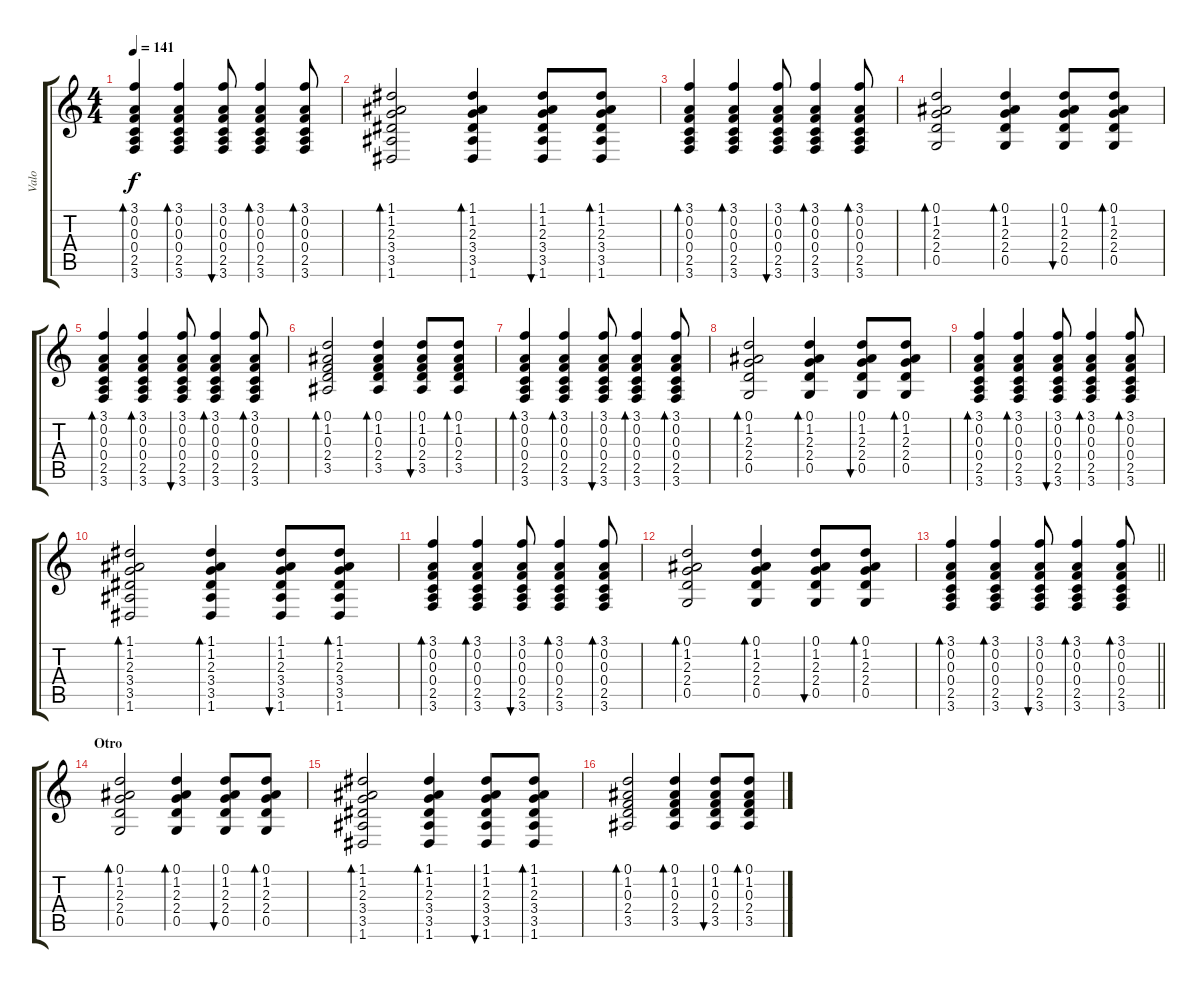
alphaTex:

\track ("Valo" "Valo") {instrument acousticguitarsteel}
\staff {score tabs}
\tuning (D4 A3 F3 C3 G2 D2) {hide}
\ts (4 4)
\tempo 141
\clef g2
\ks c
(3.1 0.2 0.3 0.4 2.5 3.6).4{bd 60 dy f} (3.1 0.2 0.3 0.4 2.5 3.6).4{bd 60} (3.1 0.2 0.3 0.4 2.5 3.6).8{bu 60} (3.1 0.2 0.3 0.4 2.5 3.6).4{bd 60} (3.1 0.2 0.3 0.4 2.5 3.6).8{bd 60} |
(1.1 1.2 2.3 3.4 3.5 1.6).2{bd 60} (1.1 1.2 2.3 3.4 3.5 1.6).4{bd 60} (1.1 1.2 2.3 3.4 3.5 1.6).8{bu 60} (1.1 1.2 2.3 3.4 3.5 1.6).8{bd 60} |
(3.1 0.2 0.3 0.4 2.5 3.6).4{bd 60} (3.1 0.2 0.3 0.4 2.5 3.6).4{bd 60} (3.1 0.2 0.3 0.4 2.5 3.6).8{bu 60} (3.1 0.2 0.3 0.4 2.5 3.6).4{bd 60} (3.1 0.2 0.3 0.4 2.5 3.6).8{bd 60} |
(0.1 1.2 2.3 2.4 0.5).2{bd 60} (0.1 1.2 2.3 2.4 0.5).4{bd 60} (0.1 1.2 2.3 2.4 0.5).8{bu 60} (0.1 1.2 2.3 2.4 0.5).8{bd 60} |
(3.1 0.2 0.3 0.4 2.5 3.6).4{bd 60} (3.1 0.2 0.3 0.4 2.5 3.6).4{bd 60} (3.1 0.2 0.3 0.4 2.5 3.6).8{bu 60} (3.1 0.2 0.3 0.4 2.5 3.6).4{bd 60} (3.1 0.2 0.3 0.4 2.5 3.6).8{bd 60} |
(0.1 1.2 0.3 2.4 3.5).2{bd 60} (0.1 1.2 0.3 2.4 3.5).4{bd 60} (0.1 1.2 0.3 2.4 3.5).8{bu 60} (0.1 1.2 0.3 2.4 3.5).8{bd 60} |
(3.1 0.2 0.3 0.4 2.5 3.6).4{bd 60} (3.1 0.2 0.3 0.4 2.5 3.6).4{bd 60} (3.1 0.2 0.3 0.4 2.5 3.6).8{bu 60} (3.1 0.2 0.3 0.4 2.5 3.6).4{bd 60} (3.1 0.2 0.3 0.4 2.5 3.6).8{bd 60} |
(0.1 1.2 2.3 2.4 0.5).2{bd 60} (0.1 1.2 2.3 2.4 0.5).4{bd 60} (0.1 1.2 2.3 2.4 0.5).8{bu 60} (0.1 1.2 2.3 2.4 0.5).8{bd 60} |
(3.1 0.2 0.3 0.4 2.5 3.6).4{bd 60} (3.1 0.2 0.3 0.4 2.5 3.6).4{bd 60} (3.1 0.2 0.3 0.4 2.5 3.6).8{bu 60} (3.1 0.2 0.3 0.4 2.5 3.6).4{bd 60} (3.1 0.2 0.3 0.4 2.5 3.6).8{bd 60} |
(1.1 1.2 2.3 3.4 3.5 1.6).2{bd 60} (1.1 1.2 2.3 3.4 3.5 1.6).4{bd 60} (1.1 1.2 2.3 3.4 3.5 1.6).8{bu 60} (1.1 1.2 2.3 3.4 3.5 1.6).8{bd 60} |
(3.1 0.2 0.3 0.4 2.5 3.6).4{bd 60} (3.1 0.2 0.3 0.4 2.5 3.6).4{bd 60} (3.1 0.2 0.3 0.4 2.5 3.6).8{bu 60} (3.1 0.2 0.3 0.4 2.5 3.6).4{bd 60} (3.1 0.2 0.3 0.4 2.5 3.6).8{bd 60} |
(0.1 1.2 2.3 2.4 0.5).2{bd 60} (0.1 1.2 2.3 2.4 0.5).4{bd 60} (0.1 1.2 2.3 2.4 0.5).8{bu 60} (0.1 1.2 2.3 2.4 0.5).8{bd 60} |
\barLineRight lightlight
(3.1 0.2 0.3 0.4 2.5 3.6).4{bd 60} (3.1 0.2 0.3 0.4 2.5 3.6).4{bd 60} (3.1 0.2 0.3 0.4 2.5 3.6).8{bu 60} (3.1 0.2 0.3 0.4 2.5 3.6).4{bd 60} (3.1 0.2 0.3 0.4 2.5 3.6).8{bd 60} |
\section ("" "Otro")
(0.1 1.2 2.3 2.4 0.5).2{bd 60} (0.1 1.2 2.3 2.4 0.5).4{bd 60} (0.1 1.2 2.3 2.4 0.5).8{bu 60} (0.1 1.2 2.3 2.4 0.5).8{bd 60} |
(1.1 1.2 2.3 3.4 3.5 1.6).2{bd 60} (1.1 1.2 2.3 3.4 3.5 1.6).4{bd 60} (1.1 1.2 2.3 3.4 3.5 1.6).8{bu 60} (1.1 1.2 2.3 3.4 3.5 1.6).8{bd 60} |
(0.1 1.2 0.3 2.4 3.5).2{bd 60} (0.1 1.2 0.3 2.4 3.5).4{bd 60} (0.1 1.2 0.3 2.4 3.5).8{bu 60} (0.1 1.2 0.3 2.4 3.5).8{bd 60}
